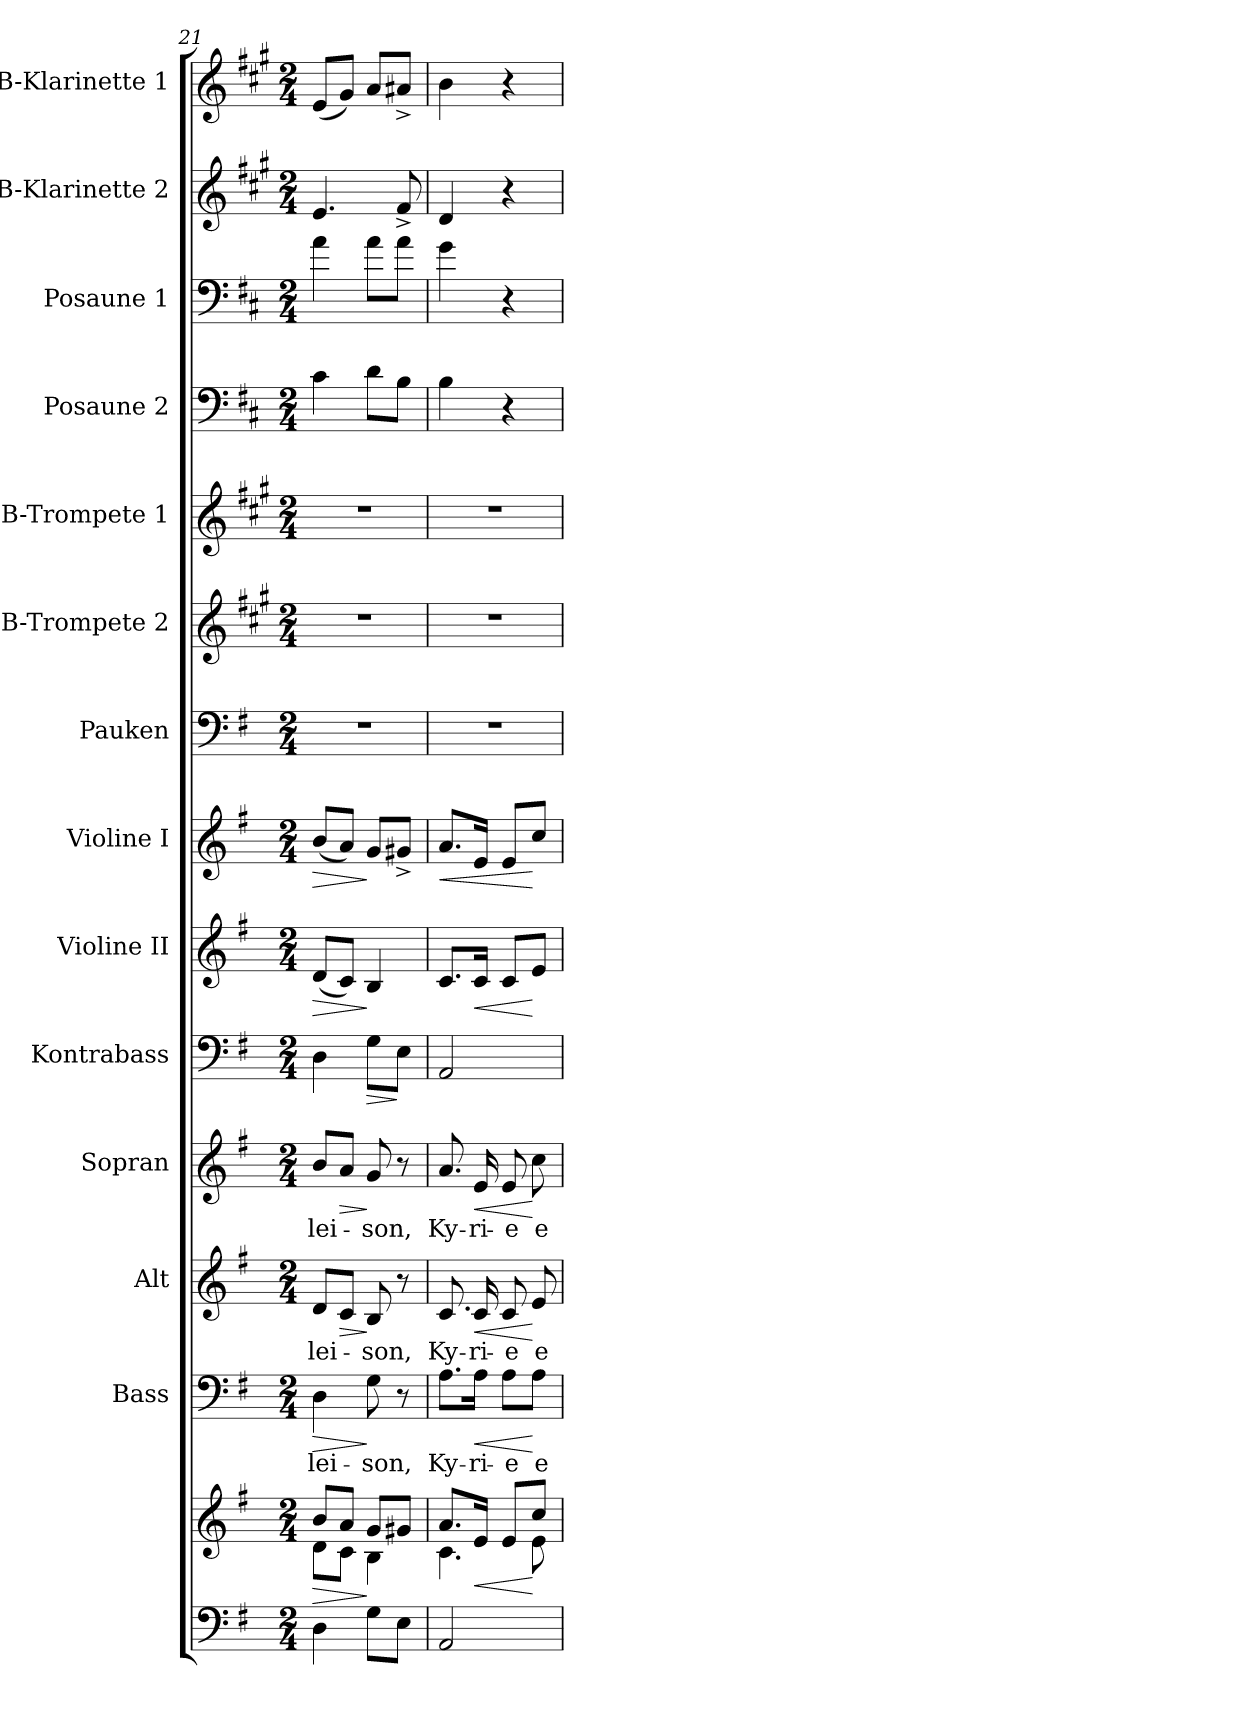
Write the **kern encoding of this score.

**kern	**kern	**dynam	**kern	**text	**dynam	**kern	**text	**dynam	**kern	**text	**dynam	**kern	**dynam	**kern	**dynam	**kern	**dynam	**kern	**kern	**kern	**kern	**kern	**kern	**kern
*part14	*part14	*part14	*part13	*part13	*part13	*part12	*part12	*part12	*part11	*part11	*part11	*part10	*part10	*part9	*part9	*part8	*part8	*part7	*part6	*part5	*part4	*part3	*part2	*part1
*staff15	*staff14	*staff14/15	*staff13	*staff13	*staff13	*staff12	*staff12	*staff12	*staff11	*staff11	*staff11	*staff10	*staff10	*staff9	*staff9	*staff8	*staff8	*staff7	*staff6	*staff5	*staff4	*staff3	*staff2	*staff1
*	*	*	*I"Bass	*	*	*I"Alt	*	*	*I"Sopran	*	*	*I"Kontrabass	*	*I"Violine II	*	*I"Violine I	*	*I"Pauken	*I"B-Trompete 2	*I"B-Trompete 1	*I"Posaune 2	*I"Posaune 1	*I"B-Klarinette 2	*I"B-Klarinette 1
*	*	*	*I'B.	*	*	*I'A.	*	*	*I'S.	*	*	*I'Kb.	*	*I'Vl. II	*	*I'Vl. I	*	*I'Pk.	*I'B Trp. 2	*I'B Trp. 1	*I'Pos. 2	*I'Pos. 1	*I'B Kl. 2	*I'B Kl. 1
*clefF4	*clefG2	*	*clefF4	*	*	*clefG2	*	*	*clefG2	*	*	*clefF4	*	*clefG2	*	*clefG2	*	*clefF4	*clefG2	*clefG2	*clefF4	*clefF4	*clefG2	*clefG2
*	*	*	*	*	*	*	*	*	*	*	*	*ITrd7c12	*	*	*	*	*	*	*ITrd1c2	*ITrd1c2	*ITrd4c7	*ITrd4c7	*ITrd1c2	*ITrd1c2
*k[f#]	*k[f#]	*	*k[f#]	*	*	*k[f#]	*	*	*k[f#]	*	*	*k[f#]	*	*k[f#]	*	*k[f#]	*	*k[f#]	*k[f#]	*k[f#]	*k[f#]	*k[f#]	*k[f#]	*k[f#]
*G:	*G:	*	*G:	*	*	*G:	*	*	*G:	*	*	*G:	*	*G:	*	*G:	*	*G:	*G:	*G:	*G:	*G:	*G:	*G:
*M2/4	*M2/4	*	*M2/4	*	*	*M2/4	*	*	*M2/4	*	*	*M2/4	*	*M2/4	*	*M2/4	*	*M2/4	*M2/4	*M2/4	*M2/4	*M2/4	*M2/4	*M2/4
=21	=21	=21	=21	=21	=21	=21	=21	=21	=21	=21	=21	=21	=21	=21	=21	=21	=21	=21	=21	=21	=21	=21	=21	=21
!	!	!LO:HP:b	!	!LO:LY:b	!LO:HP:b	!	!LO:LY:b	!	!	!LO:LY:b	!	!	!	!	!LO:HP:b	!	!LO:HP:b	!	!	!	!	!	!	!
*	*^	*	*	*	*	*	*	*	*	*	*	*	*	*	*	*	*	*	*	*	*	*	*	*
4D\	8b/L	8d\L	>	4D\	-lei-	>	8d/L	-lei-	.	8b/L	-lei-	.	4DD\	.	(<8d/L	>	(<8b/L	>	2r	2r	2r	4F#\	4d\	4.d/	(<8d/L
!	!	!	!	!	!	!	!	!	!LO:HP:b	!	!	!LO:HP:b	!	!	!	!	!	!	!	!	!	!	!	!	!
.	8a/J	8c\J	.	.	.	.	8c/J	.	>	8a/J	.	>	.	.	8c/J)	.	8a/J)	.	.	.	.	.	.	.	8f#/J)
!	!	!	!	!	!LO:LY:b	!	!	!LO:LY:b	!	!	!LO:LY:b	!	!	!LO:HP:b	!	!	!	!	!	!	!	!	!	!	!
8G\L	8g/L	4B\	]	8G\	-son,	]	8B/	-son,	]	8g/	-son,	]	8GG\L	>	4B/	]	8g/L	]	.	.	.	8G\L	8d\L	.	8g/L
8E\J	8g#X/J	.	.	8r	.	.	8r	.	.	8r	.	.	8EE\J	]	.	.	8g#X^</J	.	.	.	.	8E\J	8d\J	8e^</	8g#X^</J
!!LO:PB:g=z
=22	=22	=22	=22	=22	=22	=22	=22	=22	=22	=22	=22	=22	=22	=22	=22	=22	=22	=22	=22	=22	=22	=22	=22	=22	=22
!	!	!	!	!	!LO:LY:b	!	!	!LO:LY:b	!	!	!LO:LY:b	!	!	!	!	!	!	!LO:HP:b	!	!	!	!	!	!	!
2AA/	8.a/L	4.c\	.	8.A\L	Ky-	.	8.c/	Ky-	.	8.a/	Ky-	.	2AAA/	.	8.c/L	.	8.a/L	<	2r	2r	2r	4E\	4c\	4c/	4a\
!	!	!	!LO:HP:b	!	!LO:LY:b	!LO:HP:b	!	!LO:LY:b	!LO:HP:b	!	!LO:LY:b	!LO:HP:b	!	!	!	!LO:HP:b	!	!	!	!	!	!	!	!	!
.	16e/Jk	.	<	16A\Jk	-ri-	<	16c/	-ri-	<	16e/	-ri-	<	.	.	16c/Jk	<	16e/Jk	.	.	.	.	.	.	.	.
!	!	!	!	!	!LO:LY:b	!	!	!LO:LY:b	!	!	!LO:LY:b	!	!	!	!	!	!	!	!	!	!	!	!	!	!
.	8e/L	.	.	8A\L	-e	.	8c/	-e	.	8e/	-e	.	.	.	8c/L	.	8e/L	.	.	.	.	4r	4r	4r	4r
!	!	!	!	!	!LO:LY:b	!	!	!LO:LY:b	!	!	!LO:LY:b	!	!	!	!	!	!	!	!	!	!	!	!	!	!
.	8cc/J	8e\	[	8A\J	e-	[	8e/	e-	[	8cc\	e-	[	.	.	8e/J	[	8cc/J	[	.	.	.	.	.	.	.
*	*v	*v	*	*	*	*	*	*	*	*	*	*	*	*	*	*	*	*	*	*	*	*	*	*	*
=	=	=	=	=	=	=	=	=	=	=	=	=	=	=	=	=	=	=	=	=	=	=	=	=
*-	*-	*-	*-	*-	*-	*-	*-	*-	*-	*-	*-	*-	*-	*-	*-	*-	*-	*-	*-	*-	*-	*-	*-	*-
